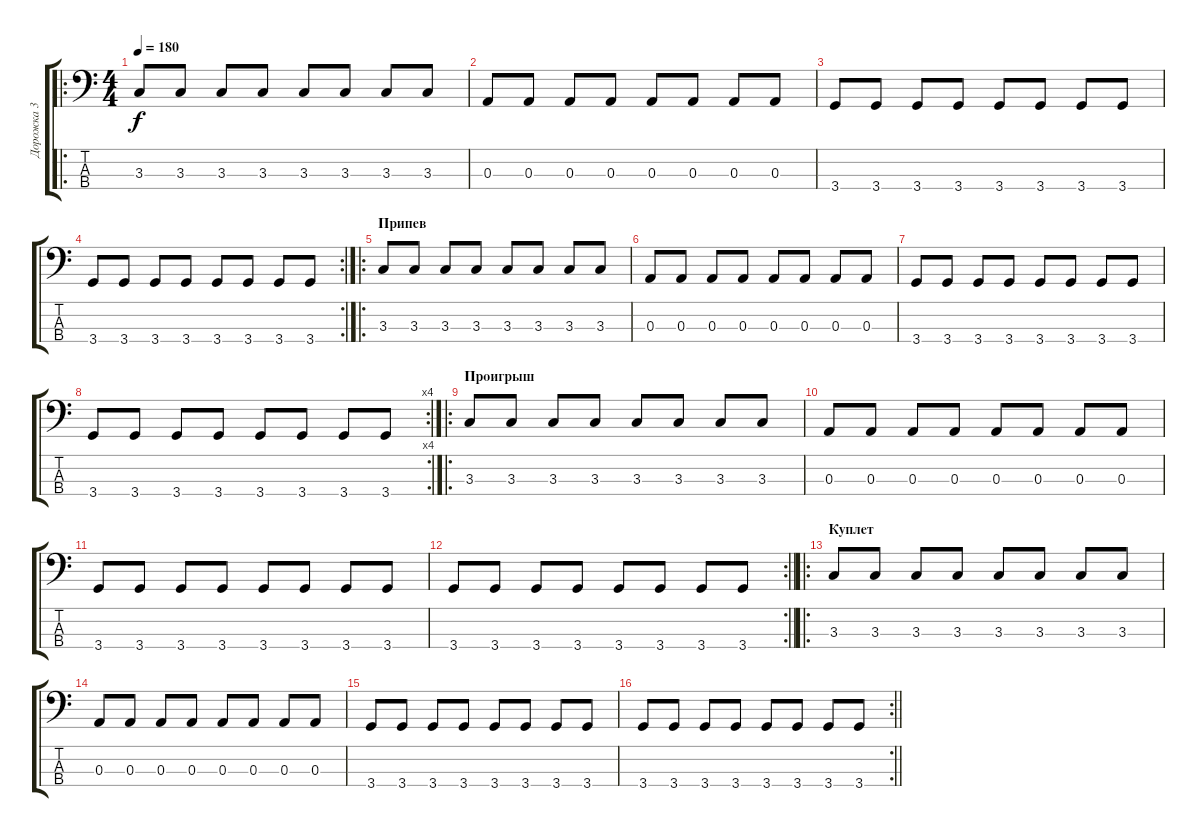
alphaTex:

\track ("Дорожка 3" "Дорожка 3") {instrument electricbasspick}
\staff {score tabs}
\tuning (G2 D2 A1 E1) {hide}
\ro
\ts (4 4)
\tempo 180
\clef f4
\ks c
3.3.8{dy f} 3.3.8 3.3.8 3.3.8 3.3.8 3.3.8 3.3.8 3.3.8 |
0.3.8 0.3.8 0.3.8 0.3.8 0.3.8 0.3.8 0.3.8 0.3.8 |
3.4.8 3.4.8 3.4.8 3.4.8 3.4.8 3.4.8 3.4.8 3.4.8 |
\rc 2
3.4.8 3.4.8 3.4.8 3.4.8 3.4.8 3.4.8 3.4.8 3.4.8 |
\ro
\section ("" "Припев")
3.3.8 3.3.8 3.3.8 3.3.8 3.3.8 3.3.8 3.3.8 3.3.8 |
0.3.8 0.3.8 0.3.8 0.3.8 0.3.8 0.3.8 0.3.8 0.3.8 |
3.4.8 3.4.8 3.4.8 3.4.8 3.4.8 3.4.8 3.4.8 3.4.8 |
\rc 4
3.4.8 3.4.8 3.4.8 3.4.8 3.4.8 3.4.8 3.4.8 3.4.8 |
\ro
\section ("" "Проигрыш")
3.3.8 3.3.8 3.3.8 3.3.8 3.3.8 3.3.8 3.3.8 3.3.8 |
0.3.8 0.3.8 0.3.8 0.3.8 0.3.8 0.3.8 0.3.8 0.3.8 |
3.4.8 3.4.8 3.4.8 3.4.8 3.4.8 3.4.8 3.4.8 3.4.8 |
\rc 2
\barLineRight lightlight
3.4.8 3.4.8 3.4.8 3.4.8 3.4.8 3.4.8 3.4.8 3.4.8 |
\ro
\section ("" "Куплет")
3.3.8 3.3.8 3.3.8 3.3.8 3.3.8 3.3.8 3.3.8 3.3.8 |
0.3.8 0.3.8 0.3.8 0.3.8 0.3.8 0.3.8 0.3.8 0.3.8 |
3.4.8 3.4.8 3.4.8 3.4.8 3.4.8 3.4.8 3.4.8 3.4.8 |
\rc 2
\barLineRight lightlight
3.4.8 3.4.8 3.4.8 3.4.8 3.4.8 3.4.8 3.4.8 3.4.8
